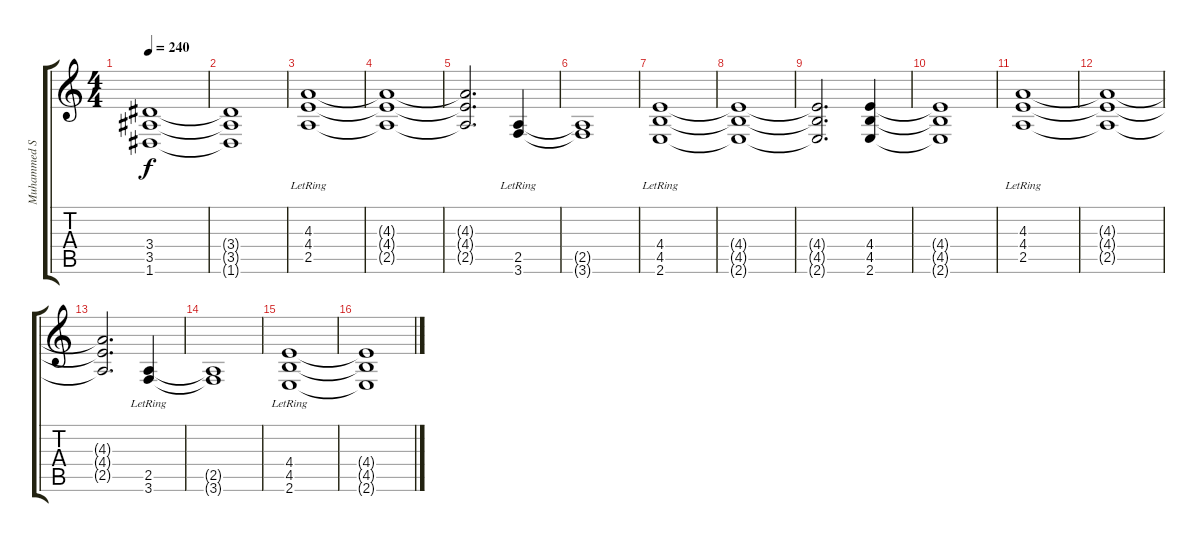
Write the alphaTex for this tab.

\track ("Muhammed Suicmez" "Muhammed S") {instrument distortionguitar}
\staff {score tabs}
\tuning (D4 A3 F3 C3 G2 D2) {hide}
\ts (4 4)
\tempo 240
\clef g2
\ks c
(3.4{t} 3.5{t} 1.6{t}).1{dy f} |
(3.4{t} 3.5{t} 1.6{t}).1 |
(4.3{lr} 4.4{lr} 2.5{lr}).1 |
(4.3{t} 4.4{t} 2.5{t}).1 |
(4.3{t} 4.4{t} 2.5{t}).2{d} (2.5{lr} 3.6{lr}).4 |
(2.5{t} 3.6{t}).1 |
(4.4{lr} 4.5{lr} 2.6{lr}).1 |
(4.4{t} 4.5{t} 2.6{t}).1 |
(4.4{t} 4.5{t} 2.6{t}).2{d} (4.4 4.5 2.6).4 |
(4.4{t} 4.5{t} 2.6{t}).1 |
(4.3{lr} 4.4{lr} 2.5{lr}).1 |
(4.3{t} 4.4{t} 2.5{t}).1 |
(4.3{t} 4.4{t} 2.5{t}).2{d} (2.5{lr} 3.6{lr}).4 |
(2.5{t} 3.6{t}).1 |
(4.4{lr} 4.5{lr} 2.6{lr}).1 |
(4.4{t} 4.5{t} 2.6{t}).1
